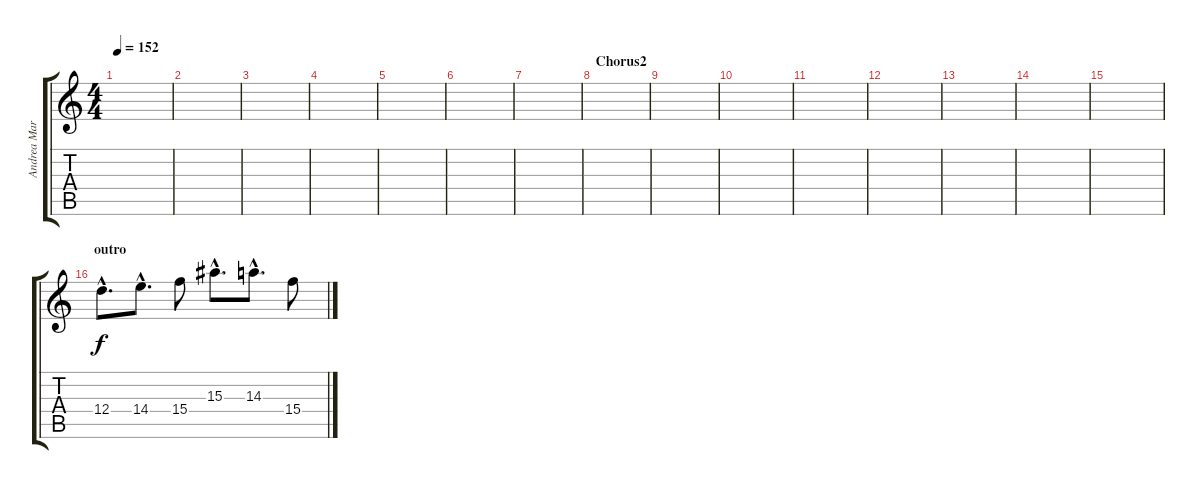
\track ("Andrea Martongelli" "Andrea Mar") {instrument overdrivenguitar}
\staff {score tabs}
\tuning (E4 B3 G3 D3 A2 E2) {hide}
\ts (4 4)
\tempo 152
\clef g2
\ks c
|
|
|
|
|
|
|
\section ("" "Chorus2")
|
|
|
|
|
|
|
|
\section ("" "outro")
12.4{hac}.8{d} 14.4{hac}.8{d} 15.4.8 15.3{hac}.8{d} 14.3{hac}.8{d} 15.4.8
